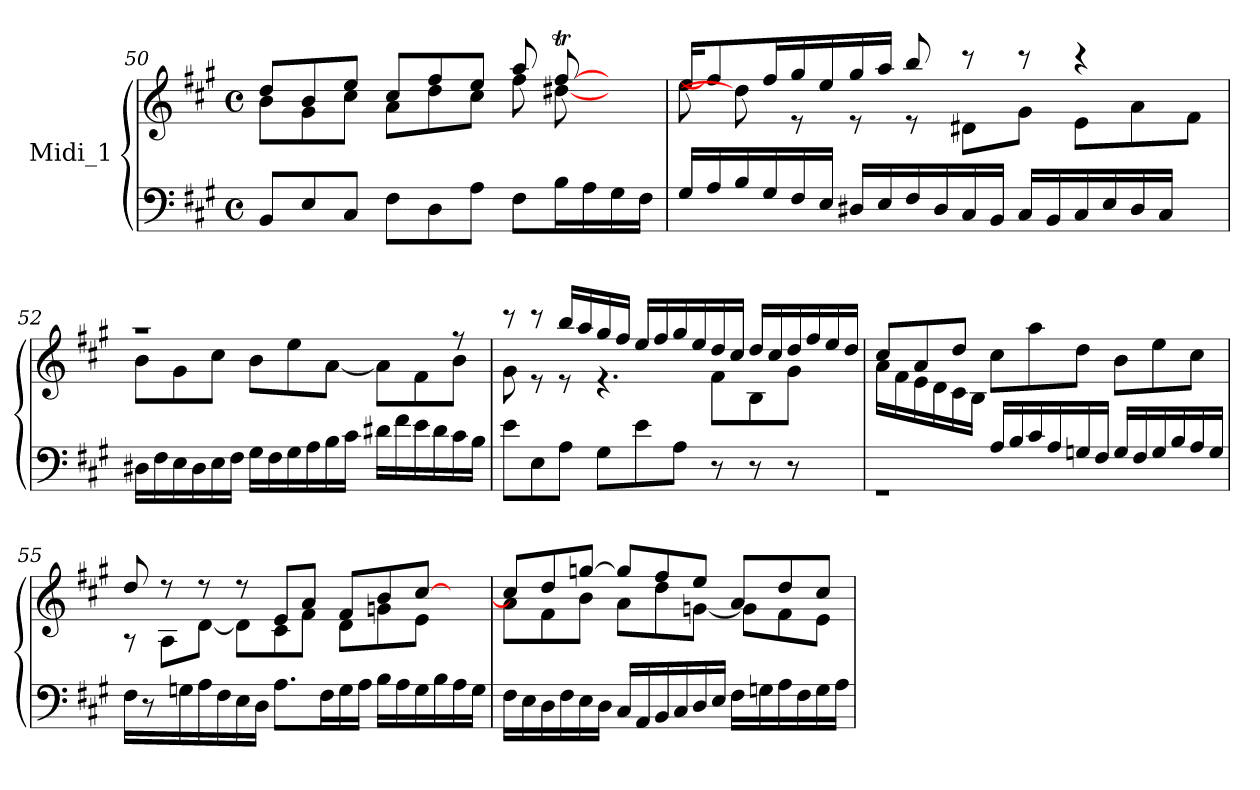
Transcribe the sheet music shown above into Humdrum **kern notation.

**kern	**kern
*part1	*part1
*staff2	*staff1
*I"Midi_1	*
*clefF4	*clefG2
*k[f#c#g#]	*k[f#c#g#]
*A:	*A:
*M4/4	*M4/4
*met(c)	*met(c)
=50	=50
*	*^
8BBL	8ddL	8b\L
8E	8b	8g#\
8C#J	8eeJ	8cc#\J
8F#L	8cc#L	8aL
8D	8ff#	8dd
8AJ	8eeJ	8cc#J
8F#L	8aa/	8ff#\
16BL	[8ff#T/	[8dd#X\
16A	.	.
16G#	8ryy	8ryy
16F#JJ	.	.
=51	=51	=51
16G#\LL	16ee/LL	8ee\
16A/	8ff#/]	.
16B/	.	8dd#\]
16G#/	16ff#/	.
16F#/	16gg#/	8r
16E/JJ	16ee/	.
16D#X/LL	16gg#/	8r
16E/	16aa/JJ	.
16F#/	8bb/	8r
16D#/	.	.
16C#/	8r	8d#XL
16BB/JJ	.	.
16C#LL	8r	8g#J
16BB	.	.
16C#	4r	8e\L
16E	.	.
16D#	.	8a\
16C#JJ	.	.
8ryy	8ryy	8f#\J
!!LO:LB:g=z	!!
=52	=52	=52
16D#XLL	1r	8bL
16F#	.	.
16E	.	8g#
16D#	.	.
16E	.	8cc#J
16F#JJ	.	.
16G#LL	.	8bL
16F#	.	.
16G#	.	8ee
16A	.	.
16B	.	[8aJ
16c#JJ	.	.
16d#XLL	.	8aL]
16f#	.	.
16e	.	8f#
16d#	.	.
16c#	8r	8bJ
16BJJ	.	.
=53	=53	=53
8eL	8r	8g#\
8E	8r	8r
8AJ	16bb/LL	8r
.	16aa/	.
8G#L	16gg#/	4.r
.	16ff#/JJ	.
8e	16ee/LL	.
.	16ff#/	.
8AJ	16gg#/	.
.	16ee/	.
8r	16dd/	8f#L
.	16cc#/JJ	.
8r	16ddLL	8B
.	16cc#	.
8r	16dd	8g#J
.	16ff#	.
8ryy	16ee	8ryy
.	16ddJJ	.
=54	=54	=54
*^	*	*
4.ryy	1r	8cc#/L	16a\LL
.	.	.	16f#\
.	.	8a/	16e\
.	.	.	16d\
.	.	8dd/J	16c#\
.	.	.	16B\JJ
16A/LL	.	8cc#L	2.ryy
16B/	.	.	.
16c#/	.	8aa	.
16A/	.	.	.
16Gn/	.	8ddJ	.
16F#/JJ	.	.	.
16G/LL	.	8bL	.
16F#/	.	.	.
16G/	.	8ee	.
16B/	.	.	.
16A/	8ryy	8cc#J	.
16G/JJ	.	.	.
*v	*v	*	*
!!LO:LB:g=z	!!
=55	=55	=55
16F#LL	8dd/	8r
8r	.	.
.	8r	8AL
16Gn	.	.
16A	8r	[8dJ
16F#	.	.
16E	8r	8dL]
16DJJ	.	.
8.AL	8eL	8c#
.	8aJ	8f#J
16F#L	.	.
16G	8f#L	8dL
16AJJ	.	.
16BLL	8b	8gn
16A	.	.
16G	[8cc#J	8eJ
16B	.	.
16A	8ryy	8ryy
16GJJ	.	.
=56	=56	=56
16F#LL	8cc#L]	8aL
16E	.	.
16D	8dd	8f#
16F#	.	.
16E	[8ggnJ	8bJ
16DJJ	.	.
16C#LL	8gg/L]	8aL
16AA	.	.
16BB	8ff#/	8dd
16C#	.	.
16D	8ee/J	[8gnJ
16EJJ	.	.
16F#LL	8aL	8g\L]
16Gn	.	.
16A	8dd	8f#\
16F#	.	.
16G	8cc#J	8e\J
16AJJ	.	.
*	*v	*v
=	=
*-	*-
